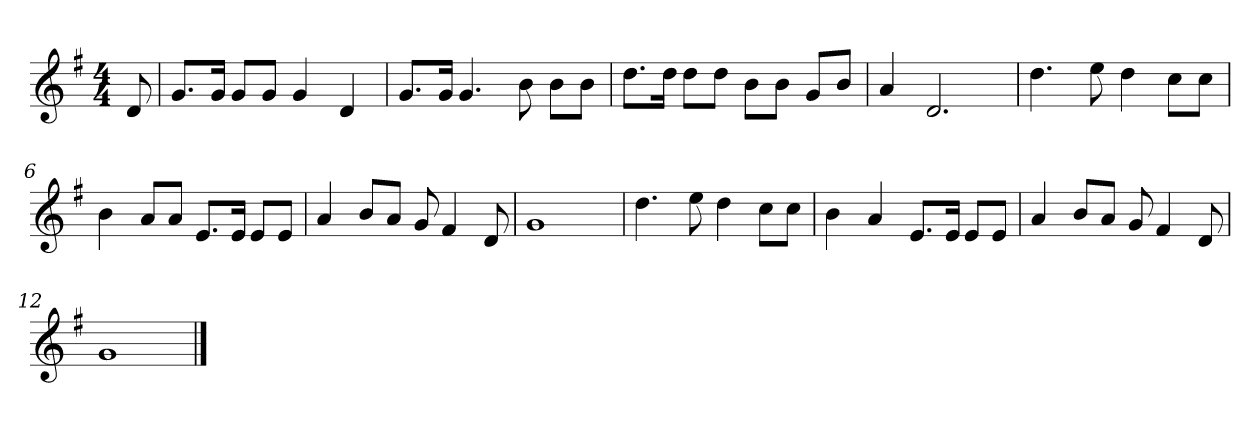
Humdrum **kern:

**kern
*part1
*staff1
*k[f#]
*M4/4
*MM120
=
8d
=1
8.gL
16gJk
8gL
8gJ
4g
4d
=2
8.gL
16gJk
4.g
8b
8bL
8bJ
=3
8.ddL
16ddJk
8ddL
8ddJ
8bL
8bJ
8gL
8bJ
=4
4a
2.d
=5
4.dd
8ee
4dd
8ccL
8ccJ
=6
4b
8aL
8aJ
8.eL
16eJk
8eL
8eJ
=7
4a
8bL
8aJ
8g
4f#
8d
=8
1g
=9
4.dd
8ee
4dd
8ccL
8ccJ
=10
4b
4a
8.eL
16eJk
8eL
8eJ
=11
4a
8bL
8aJ
8g
4f#
8d
=12
1g
==
*-
